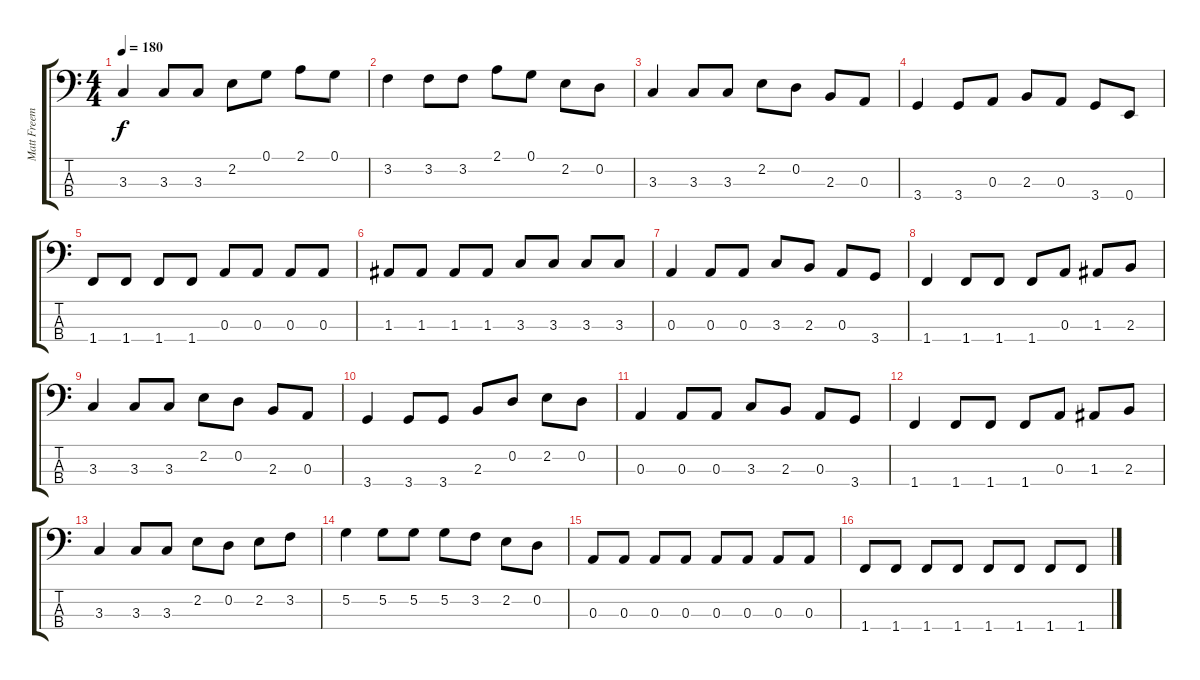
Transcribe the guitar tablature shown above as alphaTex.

\track ("Matt Freeman" "Matt Freem") {instrument electricbasspick}
\staff {score tabs}
\tuning (G2 D2 A1 E1) {hide}
\ts (4 4)
\tempo 180
\clef f4
\ks c
3.3.4{dy f} 3.3.8 3.3.8 2.2.8 0.1.8 2.1.8 0.1.8 |
3.2.4 3.2.8 3.2.8 2.1.8 0.1.8 2.2.8 0.2.8 |
3.3.4 3.3.8 3.3.8 2.2.8 0.2.8 2.3.8 0.3.8 |
3.4.4 3.4.8 0.3.8 2.3.8 0.3.8 3.4.8 0.4.8 |
1.4.8 1.4.8 1.4.8 1.4.8 0.3.8 0.3.8 0.3.8 0.3.8 |
1.3.8 1.3.8 1.3.8 1.3.8 3.3.8 3.3.8 3.3.8 3.3.8 |
0.3.4 0.3.8 0.3.8 3.3.8 2.3.8 0.3.8 3.4.8 |
1.4.4 1.4.8 1.4.8 1.4.8 0.3.8 1.3.8 2.3.8 |
3.3.4 3.3.8 3.3.8 2.2.8 0.2.8 2.3.8 0.3.8 |
3.4.4 3.4.8 3.4.8 2.3.8 0.2.8 2.2.8 0.2.8 |
0.3.4 0.3.8 0.3.8 3.3.8 2.3.8 0.3.8 3.4.8 |
1.4.4 1.4.8 1.4.8 1.4.8 0.3.8 1.3.8 2.3.8 |
3.3.4 3.3.8 3.3.8 2.2.8 0.2.8 2.2.8 3.2.8 |
5.2.4 5.2.8 5.2.8 5.2.8 3.2.8 2.2.8 0.2.8 |
0.3.8 0.3.8 0.3.8 0.3.8 0.3.8 0.3.8 0.3.8 0.3.8 |
1.4.8 1.4.8 1.4.8 1.4.8 1.4.8 1.4.8 1.4.8 1.4.8
